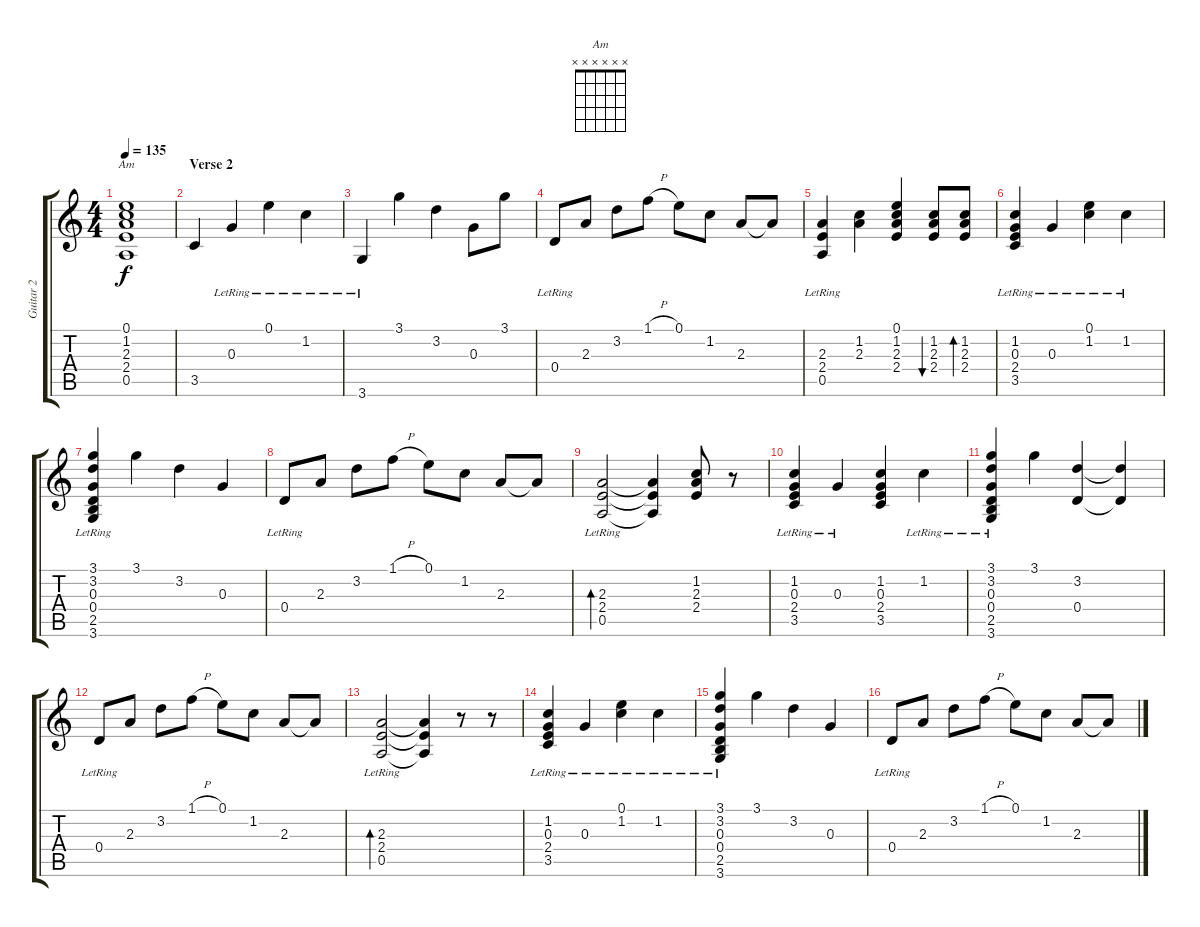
\track ("Guitar 2" "Guitar 2") {instrument acousticguitarnylon}
\staff {score tabs}
\tuning (E4 B3 G3 D3 A2 E2) {hide}
\chord ("Am" x x x x x x)
\ts (4 4)
\tempo 135
\clef g2
\ks c
(0.1 1.2 2.3 2.4 0.5).1{ch "Am" dy f} |
\section ("" "Verse 2")
3.5.4{volume 13} 0.3{lr}.4 0.1{lr}.4 1.2{lr}.4 |
3.6{lr}.4 3.1.4 3.2.4 0.3.8 3.1.8 |
0.4{lr}.8 2.3.8 3.2.8 1.1{h}.8 0.1.8 1.2.8 2.3.8 2.3{t}.8 |
(2.3 2.4 0.5{lr}).4 (1.2 2.3).4 (0.1 1.2 2.3 2.4).4 (1.2 2.3 2.4).8{bu 60 volume 10} (1.2 2.3 2.4).8{bd 60} |
(1.2 0.3 2.4 3.5{lr}).4{volume 13} 0.3{lr}.4 (0.1{lr} 1.2).4 1.2{lr}.4 |
(3.1 3.2 0.3 0.4 2.5 3.6{lr}).4 3.1.4 3.2.4 0.3.4 |
0.4{lr}.8 2.3.8 3.2.8 1.1{h}.8 0.1.8 1.2.8 2.3.8 2.3{t}.8 |
(2.3 2.4 0.5{lr}).2{bd 120} (2.3{t} 2.4{t} 0.5{t}).4 (1.2 2.3 2.4).8 r.8 |
(1.2 0.3 2.4 3.5{lr}).4 0.3{lr}.4 (1.2 0.3 2.4 3.5).4 1.2{lr}.4 |
(3.1 3.2 0.3 0.4 2.5 3.6{lr}).4 3.1.4 (3.2 0.4).4 (3.2{t} 0.4{t}).4 |
0.4{lr}.8 2.3.8 3.2.8 1.1{h}.8 0.1.8 1.2.8 2.3.8 2.3{t}.8 |
(2.3 2.4 0.5{lr}).2{bd 120} (2.3{t} 2.4{t} 0.5{t}).4 r.8 r.8 |
(1.2 0.3 2.4 3.5{lr}).4 0.3{lr}.4 (0.1{lr} 1.2).4 1.2{lr}.4 |
(3.1 3.2 0.3 0.4 2.5 3.6{lr}).4 3.1.4 3.2.4 0.3.4 |
0.4{lr}.8 2.3.8 3.2.8 1.1{h}.8 0.1.8 1.2.8 2.3.8 2.3{t}.8
